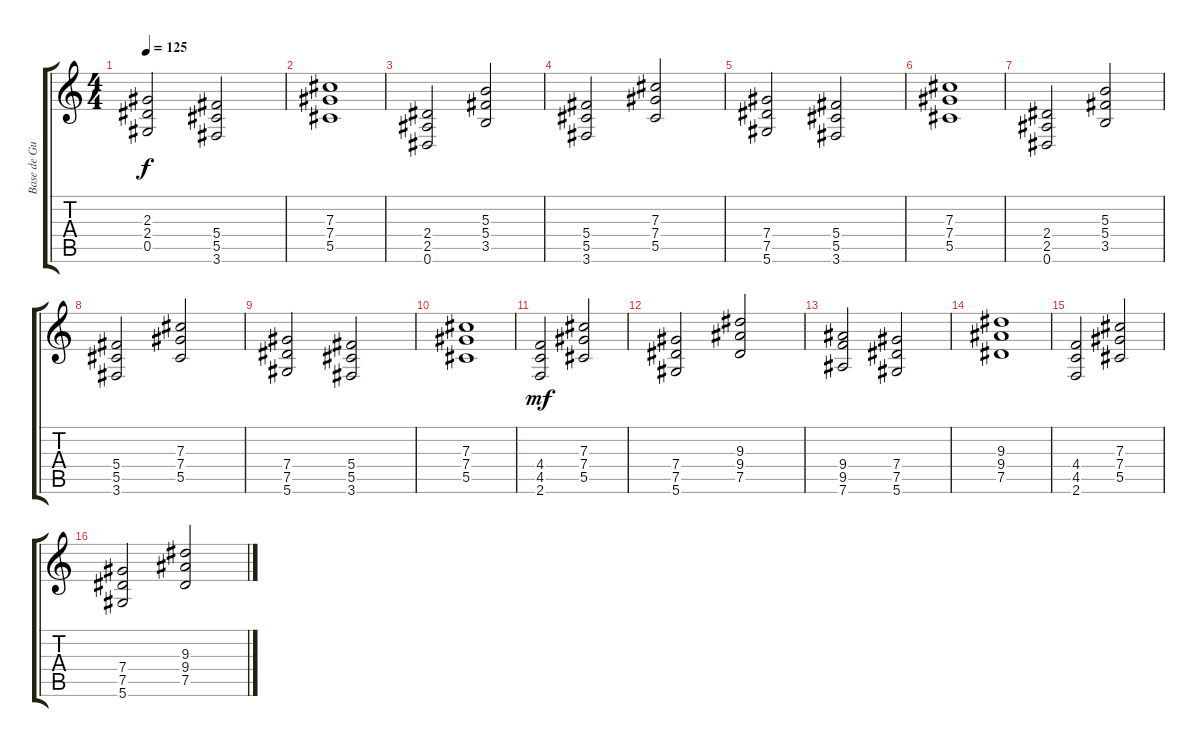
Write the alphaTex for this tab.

\track ("Base de Guitarra" "Base de Gu") {instrument distortionguitar}
\staff {score tabs}
\tuning (Eb4 Bb3 Gb3 Db3 Ab2 Eb2) {hide}
\ts (4 4)
\tempo 125
\clef g2
\ks c
(2.3 2.4 0.5).2{dy f} (5.4 5.5 3.6).2 |
(7.3 7.4 5.5).1 |
(2.4 2.5 0.6).2 (5.3 5.4 3.5).2 |
(5.4 5.5 3.6).2 (7.3 7.4 5.5).2 |
(7.4 7.5 5.6).2 (5.4 5.5 3.6).2 |
(7.3 7.4 5.5).1 |
(2.4 2.5 0.6).2 (5.3 5.4 3.5).2 |
(5.4 5.5 3.6).2 (7.3 7.4 5.5).2 |
(7.4 7.5 5.6).2 (5.4 5.5 3.6).2 |
(7.3 7.4 5.5).1 |
(4.4 4.5 2.6).2{dy mf} (7.3 7.4 5.5).2 |
(7.4 7.5 5.6).2 (9.3 9.4 7.5).2 |
(9.4 9.5 7.6).2 (7.4 7.5 5.6).2 |
(9.3 9.4 7.5).1 |
(4.4 4.5 2.6).2 (7.3 7.4 5.5).2 |
(7.4 7.5 5.6).2 (9.3 9.4 7.5).2
